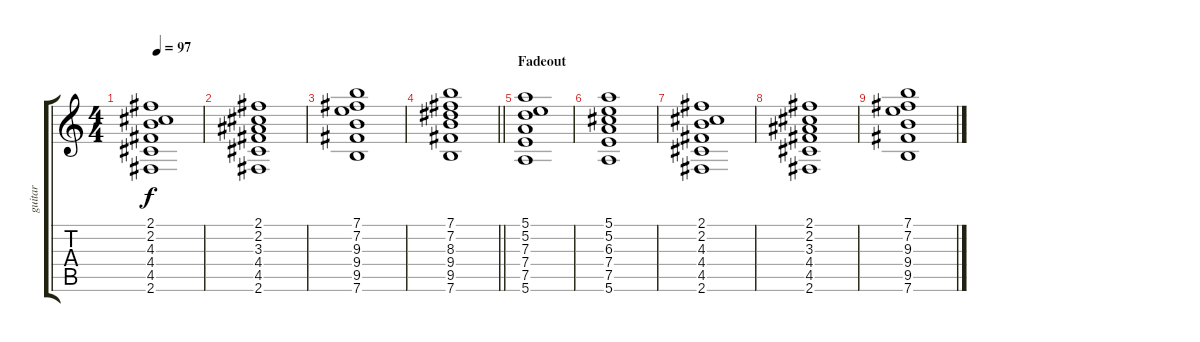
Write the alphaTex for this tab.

\track ("guitar" "guitar") {instrument overdrivenguitar}
\staff {score tabs}
\tuning (E4 B3 G3 D3 A2 E2) {hide}
\ts (4 4)
\tempo 97
\clef g2
\ks c
(2.1 2.2 4.3 4.4 4.5 2.6).1{dy f} |
(2.1 2.2 3.3 4.4 4.5 2.6).1 |
(7.1 7.2 9.3 9.4 9.5 7.6).1 |
\barLineRight lightlight
(7.1 7.2 8.3 9.4 9.5 7.6).1 |
\section ("" "Fadeout")
(5.1 5.2 7.3 7.4 7.5 5.6).1 |
(5.1 5.2 6.3 7.4 7.5 5.6).1{volume 0} |
(2.1 2.2 4.3 4.4 4.5 2.6).1 |
(2.1 2.2 3.3 4.4 4.5 2.6).1 |
(7.1 7.2 9.3 9.4 9.5 7.6).1
